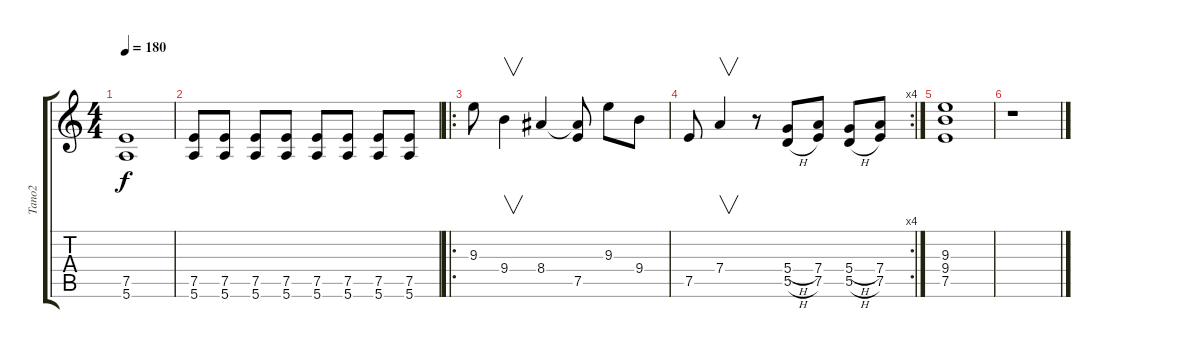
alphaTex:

\track ("Tano2" "Tano2") {instrument distortionguitar}
\staff {score tabs}
\tuning (E4 B3 G3 D3 A2 E2) {hide}
\ts (4 4)
\tempo 180
\clef g2
\ks c
(7.5 5.6).1{dy f} |
(7.5 5.6).8 (7.5 5.6).8 (7.5 5.6).8 (7.5 5.6).8 (7.5 5.6).8 (7.5 5.6).8 (7.5 5.6).8 (7.5 5.6).8 |
\ro
9.3.8 9.4.4{v} 8.4.4 (8.4{t} 7.5).8 9.3.8 9.4.8 |
\rc 4
7.5.8 7.4.4{v} r.8 (5.4{h} 5.5{h}).8 (7.4 7.5).8 (5.4{h} 5.5{h}).8 (7.4 7.5).8 |
(9.3 9.4 7.5).1 |
r.1{txt ""}
